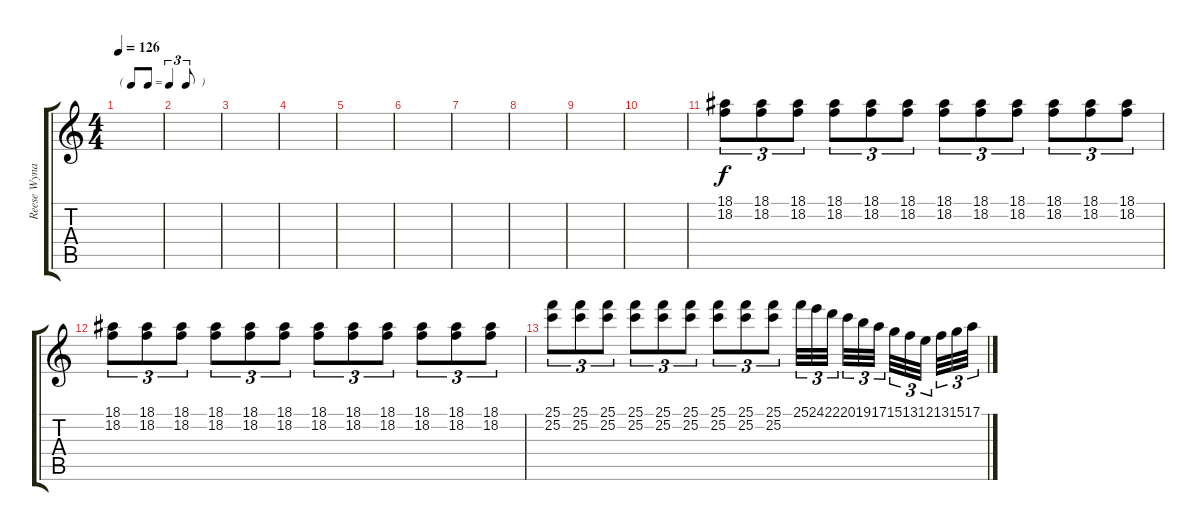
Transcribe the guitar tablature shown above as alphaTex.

\track ("Reese Wynans" "Reese Wyna") {instrument electricgrandpiano}
\staff {score tabs}
\tuning (E4 B3 G3 D3 A2 E2) {hide}
\ts (4 4)
\tf triplet8th
\tempo 126
\clef g2
\ks c
|
|
|
|
|
|
|
|
|
|
(18.1 18.2).8{tu (3 2)} (18.1 18.2).8{tu (3 2)} (18.1 18.2).8{tu (3 2)} (18.1 18.2).8{tu (3 2)} (18.1 18.2).8{tu (3 2)} (18.1 18.2).8{tu (3 2)} (18.1 18.2).8{tu (3 2)} (18.1 18.2).8{tu (3 2)} (18.1 18.2).8{tu (3 2)} (18.1 18.2).8{tu (3 2)} (18.1 18.2).8{tu (3 2)} (18.1 18.2).8{tu (3 2)} |
(18.1 18.2).8{tu (3 2)} (18.1 18.2).8{tu (3 2)} (18.1 18.2).8{tu (3 2)} (18.1 18.2).8{tu (3 2)} (18.1 18.2).8{tu (3 2)} (18.1 18.2).8{tu (3 2)} (18.1 18.2).8{tu (3 2)} (18.1 18.2).8{tu (3 2)} (18.1 18.2).8{tu (3 2)} (18.1 18.2).8{tu (3 2)} (18.1 18.2).8{tu (3 2)} (18.1 18.2).8{tu (3 2)} |
(25.1 25.2).8{tu (3 2)} (25.1 25.2).8{tu (3 2)} (25.1 25.2).8{tu (3 2)} (25.1 25.2).8{tu (3 2)} (25.1 25.2).8{tu (3 2)} (25.1 25.2).8{tu (3 2)} (25.1 25.2).8{tu (3 2)} (25.1 25.2).8{tu (3 2)} (25.1 25.2).8{tu (3 2)} 25.1.32{tu (3 2)} 24.1.32{tu (3 2)} 22.1.32{tu (3 2) beam splitsecondary} 20.1.32{tu (3 2)} 19.1.32{tu (3 2)} 17.1.32{tu (3 2) beam splitsecondary} 15.1.32{tu (3 2)} 13.1.32{tu (3 2)} 12.1.32{tu (3 2) beam splitsecondary} 13.1.32{tu (3 2)} 15.1.32{tu (3 2)} 17.1.32{tu (3 2)}
